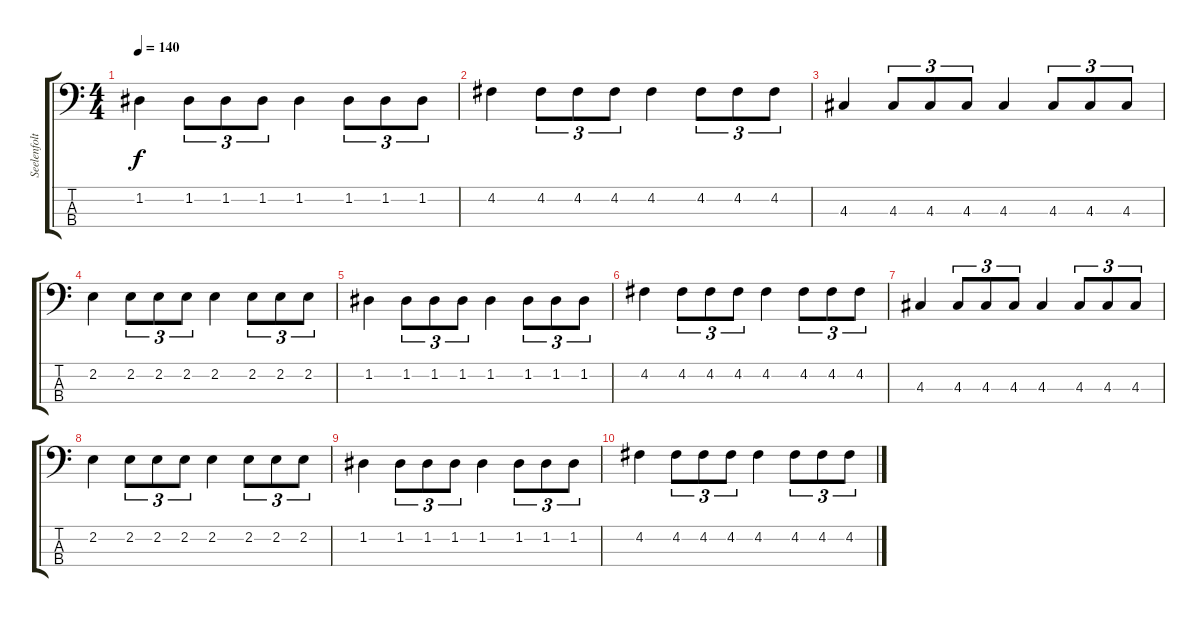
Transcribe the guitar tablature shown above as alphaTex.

\track ("Seelenfolter - Bass Guitar" "Seelenfolt") {instrument electricbassfinger}
\staff {score tabs}
\tuning (G2 D2 A1 E1) {hide}
\ts (4 4)
\tempo 140
\clef f4
\ks c
1.2.4{dy f} 1.2.8{tu (3 2)} 1.2.8{tu (3 2)} 1.2.8{tu (3 2)} 1.2.4 1.2.8{tu (3 2)} 1.2.8{tu (3 2)} 1.2.8{tu (3 2)} |
4.2.4 4.2.8{tu (3 2)} 4.2.8{tu (3 2)} 4.2.8{tu (3 2)} 4.2.4 4.2.8{tu (3 2)} 4.2.8{tu (3 2)} 4.2.8{tu (3 2)} |
4.3.4 4.3.8{tu (3 2)} 4.3.8{tu (3 2)} 4.3.8{tu (3 2)} 4.3.4 4.3.8{tu (3 2)} 4.3.8{tu (3 2)} 4.3.8{tu (3 2)} |
2.2.4 2.2.8{tu (3 2)} 2.2.8{tu (3 2)} 2.2.8{tu (3 2)} 2.2.4 2.2.8{tu (3 2)} 2.2.8{tu (3 2)} 2.2.8{tu (3 2)} |
1.2.4 1.2.8{tu (3 2)} 1.2.8{tu (3 2)} 1.2.8{tu (3 2)} 1.2.4 1.2.8{tu (3 2)} 1.2.8{tu (3 2)} 1.2.8{tu (3 2)} |
4.2.4 4.2.8{tu (3 2)} 4.2.8{tu (3 2)} 4.2.8{tu (3 2)} 4.2.4 4.2.8{tu (3 2)} 4.2.8{tu (3 2)} 4.2.8{tu (3 2)} |
4.3.4 4.3.8{tu (3 2)} 4.3.8{tu (3 2)} 4.3.8{tu (3 2)} 4.3.4 4.3.8{tu (3 2)} 4.3.8{tu (3 2)} 4.3.8{tu (3 2)} |
2.2.4 2.2.8{tu (3 2)} 2.2.8{tu (3 2)} 2.2.8{tu (3 2)} 2.2.4 2.2.8{tu (3 2)} 2.2.8{tu (3 2)} 2.2.8{tu (3 2)} |
1.2.4 1.2.8{tu (3 2)} 1.2.8{tu (3 2)} 1.2.8{tu (3 2)} 1.2.4 1.2.8{tu (3 2)} 1.2.8{tu (3 2)} 1.2.8{tu (3 2)} |
4.2.4 4.2.8{tu (3 2)} 4.2.8{tu (3 2)} 4.2.8{tu (3 2)} 4.2.4 4.2.8{tu (3 2)} 4.2.8{tu (3 2)} 4.2.8{tu (3 2)}
